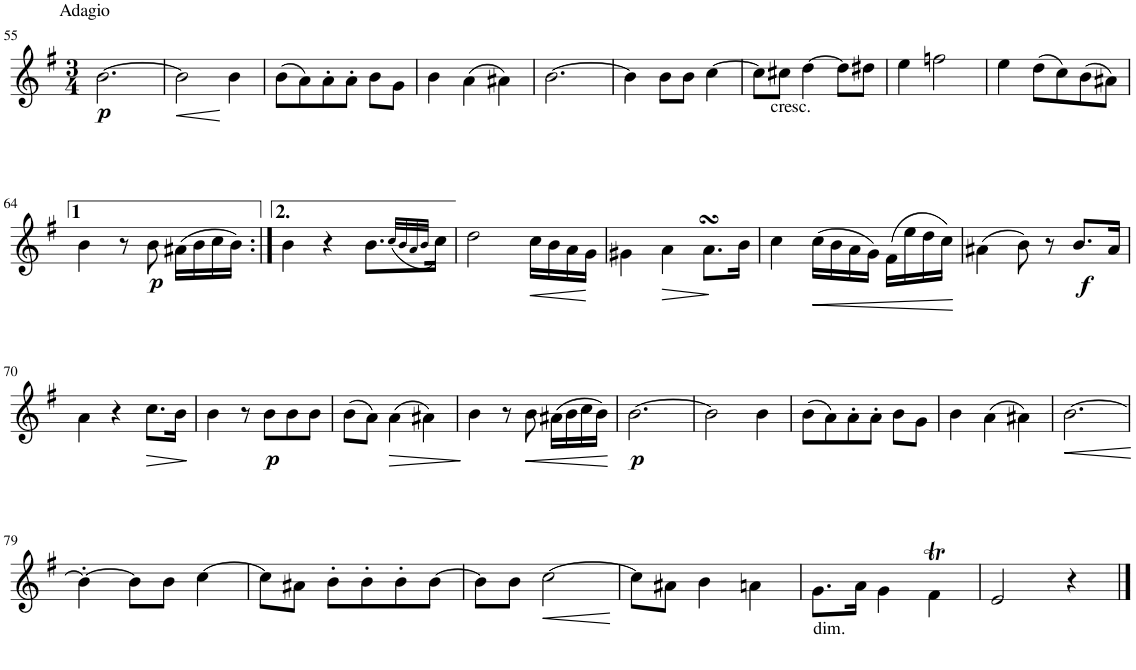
**kern	**dynam
*part1	*part1
*staff1	*staff1
*I"Clarinet (Bb)	*
*I'Cla	*
!!LO:PB:g=z
*clefG2	*
*Trd1c2	*
*k[f#]	*
*M3/4	*
=55	=55
!LO:TX:a:t=Adagio	!
!	!LO:DY:b
[2.b\	p
=56	=56
!	!LO:HP:b
2b\]	<
4b\	[
=57	=57
(8b\L	.
8a\)	.
8a'\	.
8a'\J	.
8b\L	.
8g\J	.
=58	=58
4b\	.
(4a\	.
4a#X\)	.
=59	=59
[2.b\	.
=60	=60
4b\]	.
8b\L	.
8b\J	.
[4cc\	.
=61	=61
8cc\L]	.
!LO:TX:b:t=cresc.	!
8cc#X\J	.
[4dd\	.
8dd\L]	.
8dd#X\J	.
=62	=62
4ee\	.
2ffn\	.
=63	=63
4ee\	.
(8dd\L	.
8cc\)	.
(8b\	.
8a#X\J)	.
!!LO:LB:g=z
=64	=64
4b\	.
8r	.
!	!LO:DY:b
8b\	p
(16a#X\LL	.
16b\	.
16cc\	.
16b\JJ)	.
=65:|!	=65:|!
4b\	.
4r	.
8.b\L	.
(32qcc/LLL	.
32qb/	.
32qa/	.
32qb/JJJ	.
16cc\Jk)	.
=66	=66
2dd\	.
!	!LO:HP:b
16cc\LL	<
16b\	.
16a\	.
16g\JJ	.
.	[
=67	=67
4g#X\	.
!	!LO:HP:b
4a\	>
8.asSSS\L	]
16b\Jk	.
=68	=68
4cc\	.
!	!LO:HP:b
(16cc\LL	<
16b\	.
16a\	.
16g\JJ)	.
(16f#\LL	.
16ee\	.
16dd\	.
16cc\JJ)	.
.	[
=69	=69
(4a#X\	.
8b\)	.
8r	.
!	!LO:DY:b
8.b/L	f
16a#/Jk	.
!!LO:LB:g=z
=70	=70
4a\	.
4r	.
!	!LO:HP:b
8.cc\L	>
16b\Jk	.
.	]
=71	=71
4b\	.
8r	.
!	!LO:DY:b
8b\L	p
8b\	.
8b\J	.
=72	=72
(8b\L	.
8a\J)	.
!	!LO:HP:b
(4a\	>
4a#X\)	.
.	]
=73	=73
4b\	.
8r	.
!	!LO:HP:b
8b\	<
(16a#X\LL	.
16b\	.
16cc\	.
16b\JJ)	.
.	[
=74	=74
!	!LO:DY:b
[2.b\	p
=75	=75
2b\]	.
4b\	.
=76	=76
(8b\L	.
8a\)	.
8a'\	.
8a'\J	.
8b\L	.
8g\J	.
=77	=77
4b\	.
(4a\	.
4a#X\)	.
=78	=78
!	!LO:HP:b
[2.b\	<
.	[
!!LO:LB:g=z
=79	=79
4b'\_	.
8b\L]	.
8b\J	.
[4cc\	.
=80	=80
8cc\L]	.
8a#X\J	.
8b'\L	.
8b'\	.
8b'\	.
[8b\J	.
=81	=81
8b\L]	.
8b\J	.
!	!LO:HP:b
[2cc\	<
.	[
=82	=82
8cc\L]	.
8a#X\J	.
4b\	.
4an\	.
=83	=83
!LO:TX:b:t=dim.	!
8.g\L	.
16a\Jk	.
4g\	.
4f#t\	.
=84	=84
2e/	.
4r	.
==	==
*-	*-
